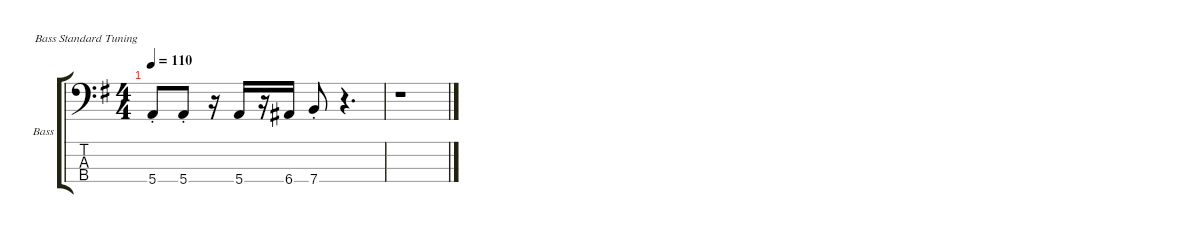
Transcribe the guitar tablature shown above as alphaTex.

\defaultSystemsLayout 4
\hideDynamics
\bracketExtendMode groupsimilarinstruments
\useSystemSignSeparator
\multiBarRest
\multiTrackTrackNamePolicy allsystems
\firstSystemTrackNameMode fullname
\firstSystemTrackNameOrientation horizontal
\otherSystemsTrackNameOrientation horizontal
\defaultBarNumberDisplay FirstOfSystem
\track ("Bass" "Bs.") {multiBarRest instrument electricbassfinger}
\staff {score tabs}
\tuning (G2 D2 A1 E1)
\ts (4 4)
\tempo 110
\clef f4
\ks g
5.4{st}.8{dy f} 5.4{st}.8 r.16 5.4.16 r.16 6.4.16 7.4{st}.8 r.4{d} |
r.1
